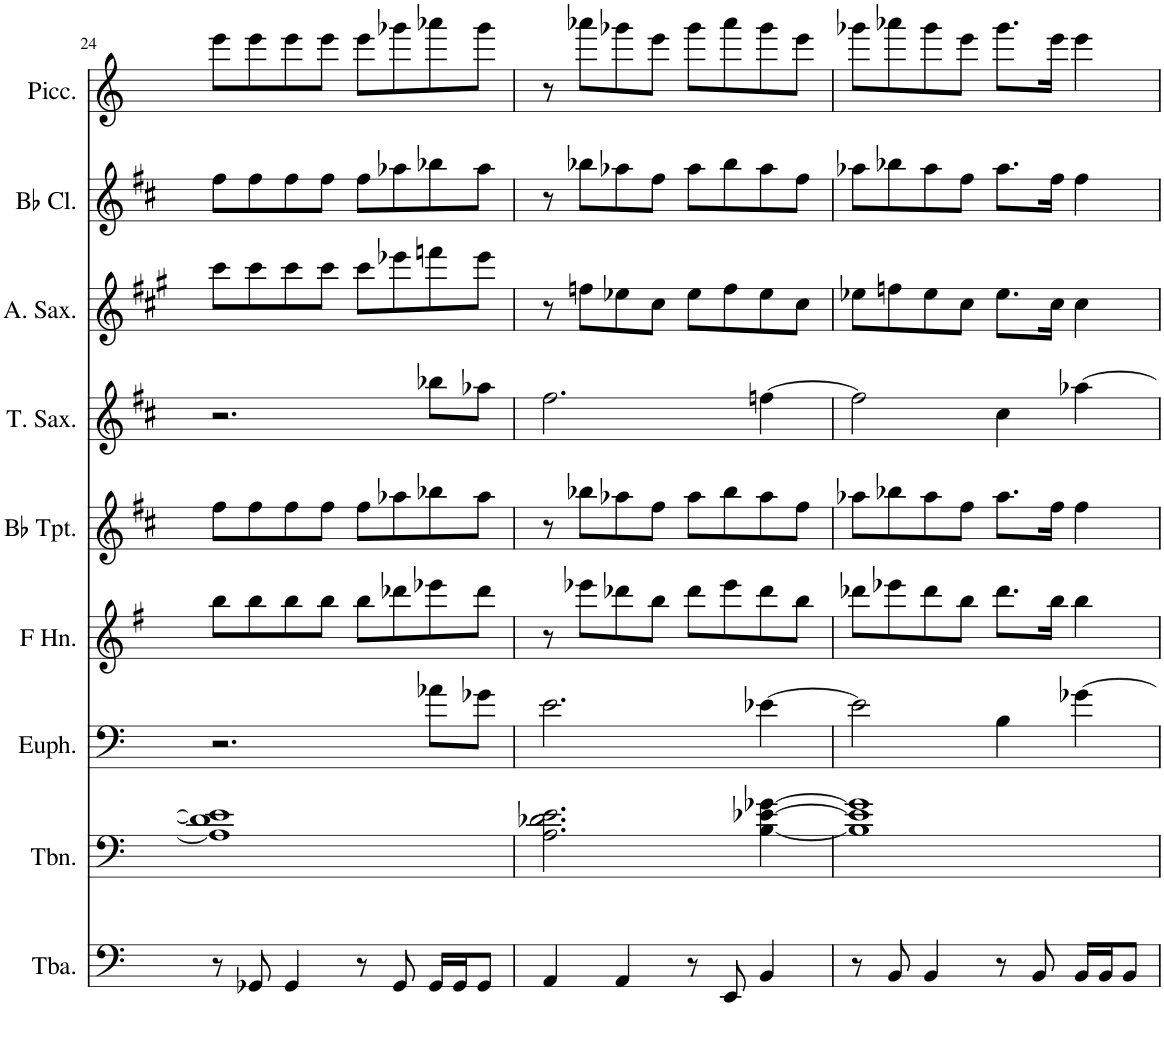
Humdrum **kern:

**kern	**kern	**kern	**kern	**kern	**kern	**kern	**kern	**kern
*part9	*part8	*part7	*part6	*part5	*part4	*part3	*part2	*part1
*staff9	*staff8	*staff7	*staff6	*staff5	*staff4	*staff3	*staff2	*staff1
*I"Tuba	*I"Trombone	*I"Euphonium	*I"Horn in F	*I"Bb Trumpet	*I"Tenor Saxophone	*I"Alto Saxophone	*I"Bb Clarinet	*I"Piccolo
*I'Tba.	*I'Tbn.	*I'Euph.	*	*I'Bb Tpt.	*I'T. Sax.	*I'A. Sax.	*I'Bb Cl.	*I'Picc.
!!LO:PB:g=z
*clefF4	*clefF4	*clefF4	*clefG2	*clefG2	*clefG2	*clefG2	*clefG2	*clefG2
*	*	*	*Trd4c7	*Trd1c2	*Trd8c14	*Trd5c9	*Trd1c2	*Trd-7c-12
*k[]	*k[]	*k[]	*k[f#]	*k[f#c#]	*k[f#c#]	*k[f#c#g#]	*k[f#c#]	*k[]
*M4/4	*M4/4	*M4/4	*M4/4	*M4/4	*M4/4	*M4/4	*M4/4	*M4/4
=24	=24	=24	=24	=24	=24	=24	=24	=24
8r	1A] 1d-] 1e]	2.r	8bb\L	8ff#\L	2.r	8ccc#\L	8ff#\L	8eee\L
8GG-X/	.	.	8bb\	8ff#\	.	8ccc#\	8ff#\	8eee\
4GG-/	.	.	8bb\	8ff#\	.	8ccc#\	8ff#\	8eee\
.	.	.	8bb\J	8ff#\J	.	8ccc#\J	8ff#\J	8eee\J
8r	.	.	8bb\L	8ff#\L	.	8ccc#\L	8ff#\L	8eee\L
8GG-/	.	.	8ddd-X\	8aa-X\	.	8eee-X\	8aa-X\	8ggg-X\
16GG-/LL	.	8a-X\L	8eee-X\	8bb-X\	8bb-X\L	8fffn\	8bb-X\	8aaa-X\
16GG-/J	.	.	.	.	.	.	.	.
8GG-/J	.	8g-X\J	8ddd-\J	8aa-\J	8aa-X\J	8eee-\J	8aa-\J	8ggg-\J
=25	=25	=25	=25	=25	=25	=25	=25	=25
4AA/	2.A\ 2.d-X\ 2.e\	2.e\	8r	8r	2.ff#\	8r	8r	8r
.	.	.	8eee-X\L	8bb-X\L	.	8ffn\L	8bb-X\L	8aaa-X\L
4AA/	.	.	8ddd-X\	8aa-X\	.	8ee-X\	8aa-X\	8ggg-X\
.	.	.	8bb\J	8ff#\J	.	8cc#\J	8ff#\J	8eee\J
8r	.	.	8ddd-\L	8aa-\L	.	8ee-\L	8aa-\L	8ggg-\L
8EE/	.	.	8eee-\	8bb-\	.	8ff\	8bb-\	8aaa-\
4BB/	[4B\ [4e-X\ [4g-X\	[4e-X\	8ddd-\	8aa-\	[4ffn\	8ee-\	8aa-\	8ggg-\
.	.	.	8bb\J	8ff#\J	.	8cc#\J	8ff#\J	8eee\J
=26	=26	=26	=26	=26	=26	=26	=26	=26
8r	1B] 1e-] 1g-]	2e-\]	8ddd-X\L	8aa-X\L	2ff\]	8ee-X\L	8aa-X\L	8ggg-X\L
8BB/	.	.	8eee-X\	8bb-X\	.	8ffn\	8bb-X\	8aaa-X\
4BB/	.	.	8ddd-\	8aa-\	.	8ee-\	8aa-\	8ggg-\
.	.	.	8bb\J	8ff#\J	.	8cc#\J	8ff#\J	8eee\J
8r	.	4B\	8.ddd-\L	8.aa-\L	4cc#\	8.ee-\L	8.aa-\L	8.ggg-\L
8BB/	.	.	.	.	.	.	.	.
.	.	.	16bb\Jk	16ff#\Jk	.	16cc#\Jk	16ff#\Jk	16eee\Jk
16BB/LL	.	[4g-X\	4bb\	4ff#\	[4aa-X\	4cc#\	4ff#\	4eee\
16BB/J	.	.	.	.	.	.	.	.
8BB/J	.	.	.	.	.	.	.	.
=	=	=	=	=	=	=	=	=
*-	*-	*-	*-	*-	*-	*-	*-	*-
